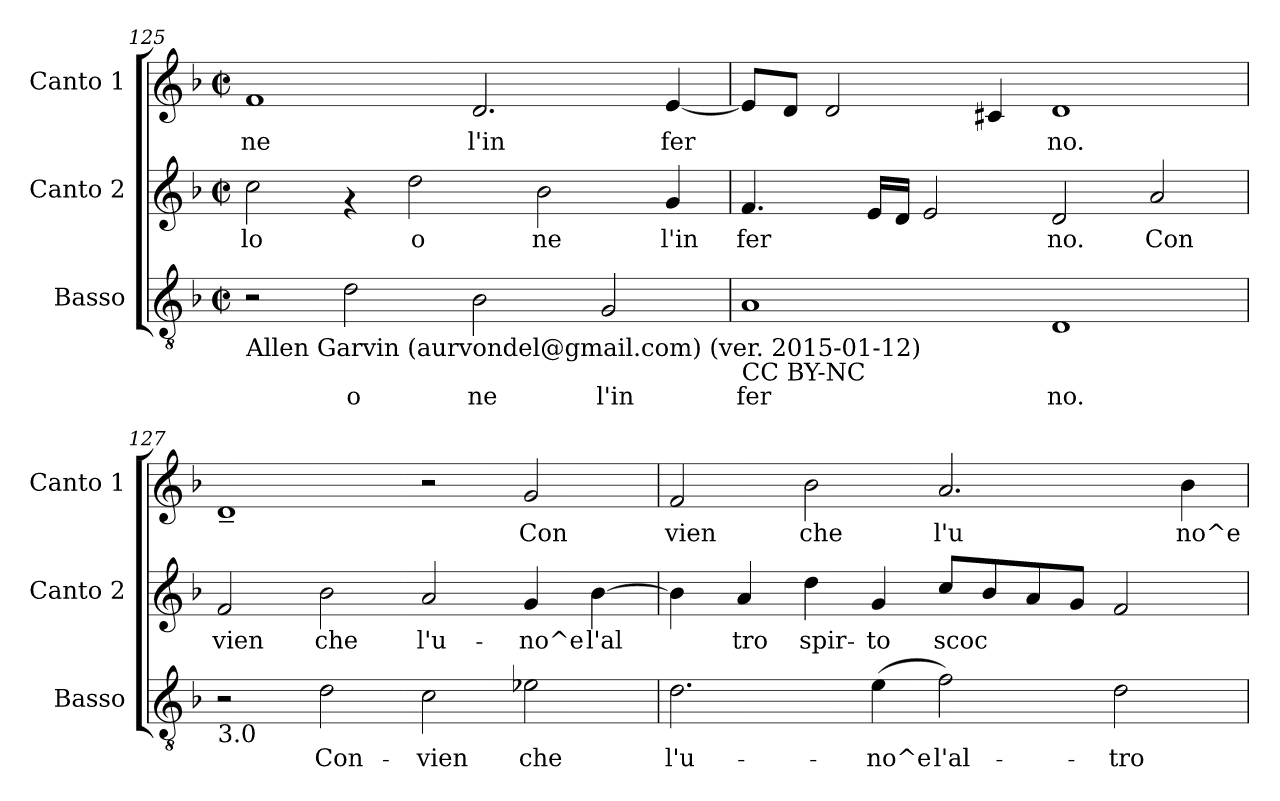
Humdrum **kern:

**kern	**text	**kern	**text	**kern	**text
*part3	*part3	*part2	*part2	*part1	*part1
*staff3	*staff3	*staff2	*staff2	*staff1	*staff1
*I"Basso	*	*I"Canto 2	*	*I"Canto 1	*
*I'Basso	*	*I'Canto 2	*	*I'Canto 1	*
*clefGv2	*	*clefG2	*	*clefG2	*
*k[b-]	*	*k[b-]	*	*k[b-]	*
*F:	*	*F:	*	*F:	*
*M2/2	*	*M2/2	*	*M2/2	*
*met(c|)	*	*met(c|)	*	*met(c|)	*
=125	=125	=125	=125	=125	=125
!LO:TX:b:t=Allen Garvin (aurvondel@gmail.com) (ver. 2015-01-12)	!	!	!	!	!
!	!	!	!LO:LY:b:cj	!	!LO:LY:a:cj
2r	.	2cc\	lo	1f	ne
!	!LO:LY:b:cj	!	!	!	!
2d\	o	4rf	.	.	.
!	!	!	!LO:LY:b:cj	!	!
.	.	2dd\	o	.	.
!	!LO:LY:b:cj	!	!	!	!LO:LY:a:cj
2B-\	ne	.	.	2.d/	l'in
!	!	!	!LO:LY:b:cj	!	!
.	.	2b-\	ne	.	.
!	!LO:LY:b:cj	!	!	!	!
2G/	l'in	.	.	.	.
!	!	!	!LO:LY:b:cj	!	!LO:LY:a:cj
.	.	4g/	l'in	[<4e/	fer
=126	=126	=126	=126	=126	=126
!LO:TX:b:t=CC BY-NC	!	!	!	!	!
!	!LO:LY:b:cj	!	!LO:LY:b:cj	!	!LO:LY:a:cj
1A	fer	4.f/	fer	8e/L]	.
!	!	!	!	!	!LO:LY:a:cj
.	.	.	.	8d/J	.
!	!	!	!	!	!LO:LY:a:cj
.	.	.	.	2d/	.
!	!	!	!LO:LY:b:cj	!	!
.	.	16e/L	.	.	.
!	!	!	!LO:LY:b:cj	!	!
.	.	16d/J	.	.	.
!	!	!	!LO:LY:b:cj	!	!
.	.	2e/	.	.	.
!	!	!	!	!	!LO:LY:a:cj
.	.	.	.	4c#/	.
!	!LO:LY:b:cj	!	!LO:LY:b:cj	!	!LO:LY:a:cj
1D	no.	2d/	no.	1d	no.
!	!	!	!LO:LY:b:cj	!	!
.	.	2a/	Con	.	.
!!LO:PB:g=z
=127	=127	=127	=127	=127	=127
!LO:TX:b:t=3.0	!	!	!	!	!
!	!	!	!LO:LY:b:cj	!	!LO:LY:b:cj
2r	.	2f/	vien	1d~<	.
!	!LO:LY:b:cj	!	!LO:LY:b:cj	!	!
2d\	Con-	2b-\	che	.	.
!	!LO:LY:b:cj	!	!LO:LY:b:cj	!	!
2c\	-vien	2a/	l'u-	2r	.
!	!LO:LY:b:cj	!	!LO:LY:b:cj	!	!LO:LY:b:cj
2e-X\	che	4g/	-no^e	2g/	Con
!	!	!	!LO:LY:b:cj	!	!
.	.	[>4b-\	l'al-	.	.
=128	=128	=128	=128	=128	=128
!	!LO:LY:b:cj	!	!LO:LY:b:cj	!	!LO:LY:b:cj
2.d\	l'u-	4b-\]	--	2f/	vien
!	!	!	!LO:LY:b:cj	!	!
.	.	4a/	-tro	.	.
!	!	!	!LO:LY:b:cj	!	!LO:LY:b:cj
.	.	4dd\	spir-	2b-\	che
!	!LO:LY:b:cj	!	!LO:LY:b:cj	!	!
(<4e\	-no^e	4g/	-to	.	.
!	!LO:LY:b:cj	!	!LO:LY:b:cj	!	!LO:LY:b:cj
2f\)	l'al-	8cc/L	scoc-	2.a/	l'u
!	!	!	!LO:LY:b:cj	!	!
.	.	8b-/	--	.	.
!	!	!	!LO:LY:b:cj	!	!
.	.	8a/	--	.	.
!	!	!	!LO:LY:b:cj	!	!
.	.	8g/J	--	.	.
!	!LO:LY:b:cj	!	!LO:LY:b:cj	!	!
2d\	-tro	2f/	--	.	.
!	!	!	!	!	!LO:LY:b:cj
.	.	.	.	4b-\	no^e
=	=	=	=	=	=
*-	*-	*-	*-	*-	*-
